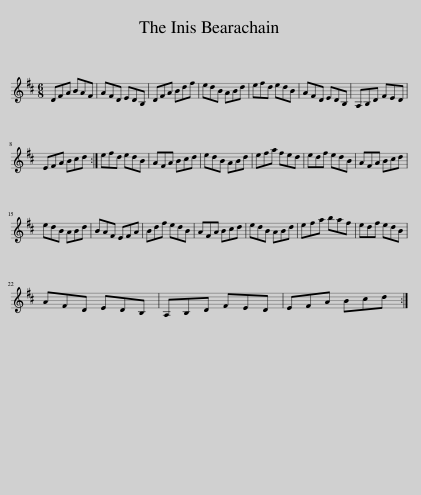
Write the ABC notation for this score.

X:1
L:1/8
M:6/8
I:linebreak $
K:D
V:1 treble
V:1
 DFA BAF | AFD EDB, | DFA Bdf | edB ABd | efd edB | %5
 AFD EDB, | A,B,D FED |$ EFA Bcd :| efd edB | AFA Bcd | %10
 edB ABd | efa fed | edf edB | AFA Bcd |$ edB ABd | %15
 BAF EFA | Bdf edB | AFA Bcd | edB ABd | efa baf | %20
 edf edB |$ AFD EDB, | A,B,D FED | EFA Bcd :| %24
